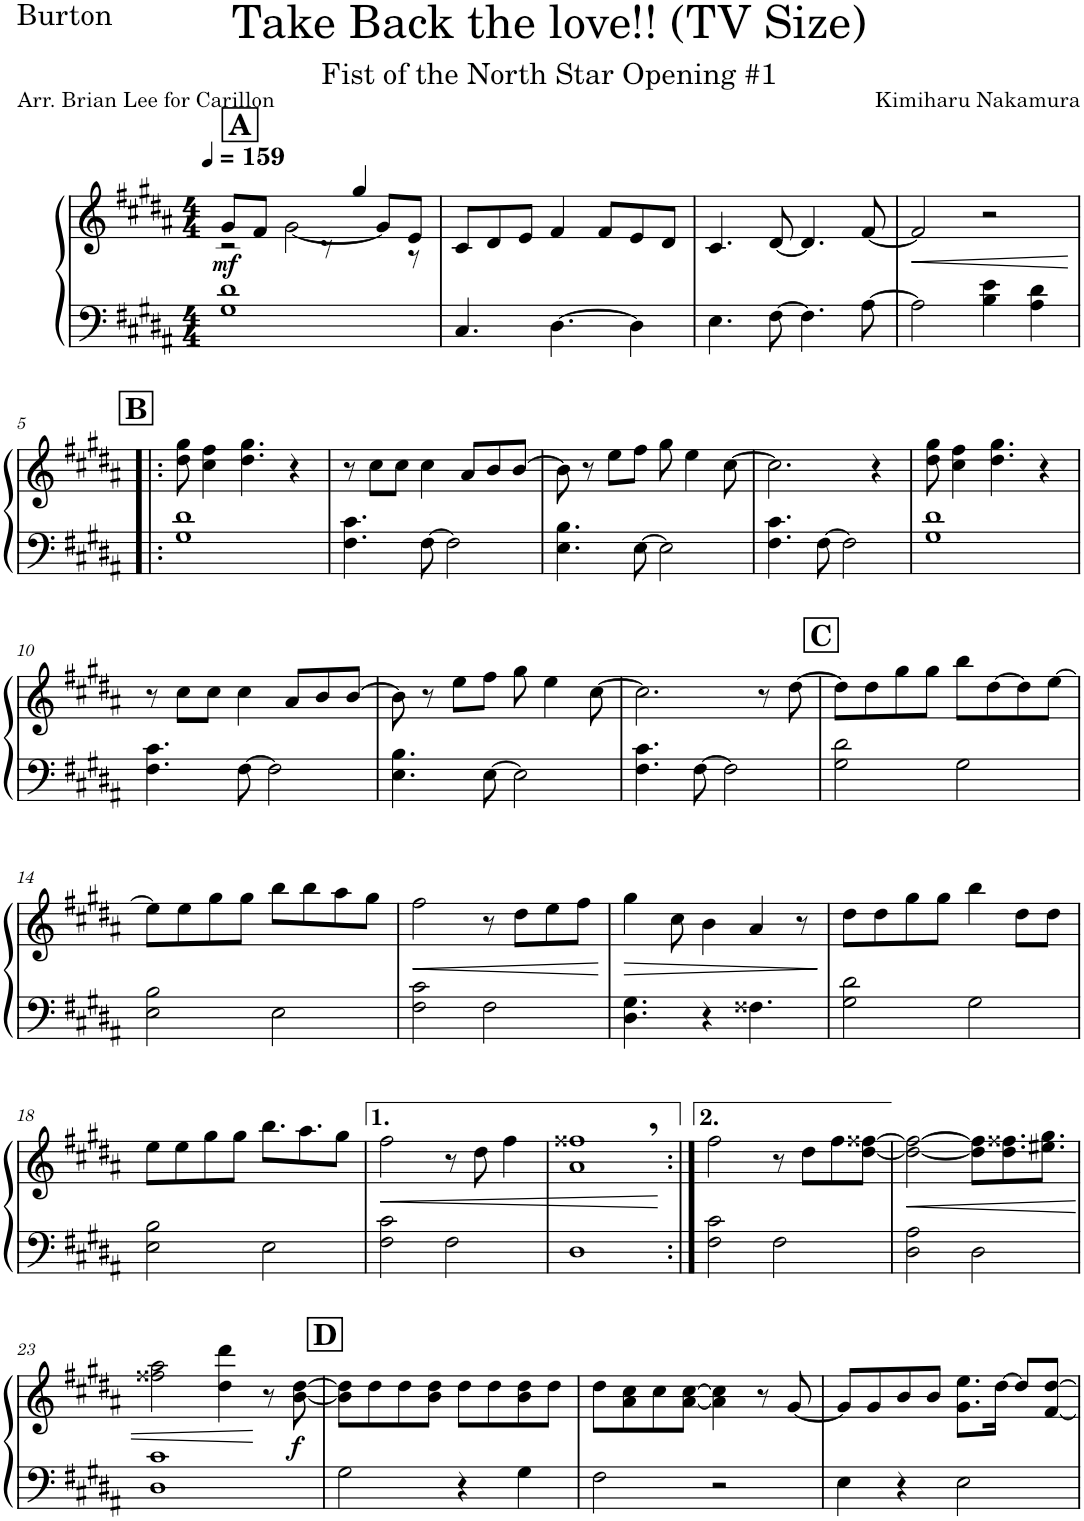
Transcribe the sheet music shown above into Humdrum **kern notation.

**kern	**kern	**dynam
*part1	*part1	*part1
*staff2	*staff1	*staff1/2
*I"Piano	*	*
*I'Pno.	*	*
*clefF4	*clefG2	*
*Trd2c4	*Trd2c4	*
*k[f#c#g#d#a#]	*k[f#c#g#d#a#]	*
*M4/4	*M4/4	*
*MM159	*MM159	*
!!LO:REH:place=s1:a:B:cj:fs=14:t=A
=1	=1	=1
*	*^	*
!	!	!	!LO:DY:b
1G# 1d#	8g#/L	2r	mf
.	8f#/J	.	.
.	[2g#\	.	.
.	.	8r	.
.	.	4gg#/	.
.	8g#/L]	.	.
.	8e/J	8r	.
*	*v	*v	*
=2	=2	=2
4.C#/	8c#/L	.
.	8d#/	.
.	8e/J	.
[4.D#\	4f#/	.
.	8f#/L	.
4D#\]	8e/	.
.	8d#/J	.
=3	=3	=3
4.E\	4.c#/	.
[8F#\	[<8d#/	.
4.F#\]	4.d#/]	.
[8A#\	[8f#/	.
=4	=4	=4
!	!	!LO:HP:b
2A#\]	2f#/]	<
4B\ 4e\	2r	.
4A#\ 4d#\	.	.
.	.	[
!!LO:LB:g=z
!!LO:REH:place=s1:a:B:cj:fs=14:t=B
=5!|:	=5!|:	=5!|:
1G# 1d#	8dd#\ 8gg#\	.
.	4cc#\ 4ff#\	.
.	4.dd#\ 4.gg#\	.
.	4r	.
=6	=6	=6
4.F#\ 4.c#\	8r	.
.	8cc#\L	.
.	8cc#\J	.
[8F#\	4cc#\	.
2F#\]	.	.
.	8a#/L	.
.	8b/	.
.	[8b/J	.
=7	=7	=7
4.E\ 4.B\	8b\]	.
.	8r	.
.	8ee\L	.
[8E\	8ff#\J	.
2E\]	8gg#\	.
.	4ee\	.
.	[8cc#\	.
=8	=8	=8
4.F#\ 4.c#\	2.cc#\]	.
[8F#\	.	.
2F#\]	.	.
.	4r	.
=9	=9	=9
1G# 1d#	8dd#\ 8gg#\	.
.	4cc#\ 4ff#\	.
.	4.dd#\ 4.gg#\	.
.	4r	.
!!LO:LB:g=z
=10	=10	=10
4.F#\ 4.c#\	8r	.
.	8cc#\L	.
.	8cc#\J	.
[8F#\	4cc#\	.
2F#\]	.	.
.	8a#/L	.
.	8b/	.
.	[8b/J	.
=11	=11	=11
4.E\ 4.B\	8b\]	.
.	8r	.
.	8ee\L	.
[8E\	8ff#\J	.
2E\]	8gg#\	.
.	4ee\	.
.	[8cc#\	.
=12	=12	=12
4.F#\ 4.c#\	2.cc#\]	.
[8F#\	.	.
2F#\]	.	.
.	8r	.
.	[8dd#\	.
!!LO:REH:place=s1:a:B:cj:fs=14:t=C
=13	=13	=13
2G#\ 2d#\	8dd#\L]	.
.	8dd#\	.
.	8gg#\	.
.	8gg#\J	.
2G#\	8bb\L	.
.	[8dd#\	.
.	8dd#\]	.
.	[8ee\J	.
!!LO:LB:g=z
=14	=14	=14
2E\ 2B\	8ee\L]	.
.	8ee\	.
.	8gg#\	.
.	8gg#\J	.
2E\	8bb\L	.
.	8bb\	.
.	8aa#\	.
.	8gg#\J	.
=15	=15	=15
!	!	!LO:HP:b
2F#\ 2c#\	2ff#\	<
2F#\	8r	.
.	8dd#\L	.
.	8ee\	.
.	8ff#\J	.
.	.	[
=16	=16	=16
!	!	!LO:HP:b
4.D#\ 4.G#\	4gg#\	>
.	8cc#\	.
4r	4b\	.
4.F##X\	4a#/	.
.	8r	.
.	.	]
=17	=17	=17
2G#\ 2d#\	8dd#\L	.
.	8dd#\	.
.	8gg#\	.
.	8gg#\J	.
2G#\	4bb\	.
.	8dd#\L	.
.	8dd#\J	.
!!LO:LB:g=z
=18	=18	=18
2E\ 2B\	8ee\L	.
.	8ee\	.
.	8gg#\	.
.	8gg#\J	.
2E\	8.bb\L	.
.	8.aa#\	.
.	8gg#\J	.
=19	=19	=19
!	!	!LO:HP:b
2F#\ 2c#\	2ff#\	<
2F#\	8r	.
.	8dd#\	.
.	4ff#\	.
=20	=20	=20
1D#	1a#, 1ff##X,	.
.	.	[
=21:|!	=21:|!	=21:|!
2F#\ 2c#\	2ff#\	.
2F#\	8r	.
.	8dd#\L	.
.	8ff#\	.
.	[8dd#\ [8ff##X\J	.
=22	=22	=22
!	!	!LO:HP:b
2D#\ 2A#\	2dd#\_ 2ff##\_	<
2D#\	8dd#\] 8ff##\]L	.
.	8.dd#\ 8.ff##X\	.
.	8.ee#X\ 8.gg#\J	.
!!LO:LB:g=z
=23	=23	=23
1D# 1c#	2ff##X\ 2aa#\	.
.	4dd#\ 4ddd#\	.
.	8r	[
!	!	!LO:DY:b
.	[8b\ [8dd#\	f
!!LO:REH:place=s1:a:B:cj:fs=14:t=D
=24	=24	=24
2G#\	8b\] 8dd#\]L	.
.	8dd#\	.
.	8dd#\	.
.	8b\ 8dd#\J	.
4r	8dd#\L	.
.	8dd#\	.
4G#\	8b\ 8dd#\	.
.	8dd#\J	.
=25	=25	=25
2F#\	8dd#\L	.
.	8a#\ 8cc#\	.
.	8cc#\	.
.	[8a#\ [8cc#\J	.
2r	4a#\] 4cc#\]	.
.	8r	.
.	[8g#/	.
=26	=26	=26
4E\	8g#/L]	.
.	8g#/	.
4r	8b/	.
.	8b/J	.
2E\	8.g#\ 8.ee\L	.
.	[16dd#\Jk	.
.	8dd#/L]	.
.	[8f#/ [8dd#/J	.
=	=	=
*-	*-	*-
